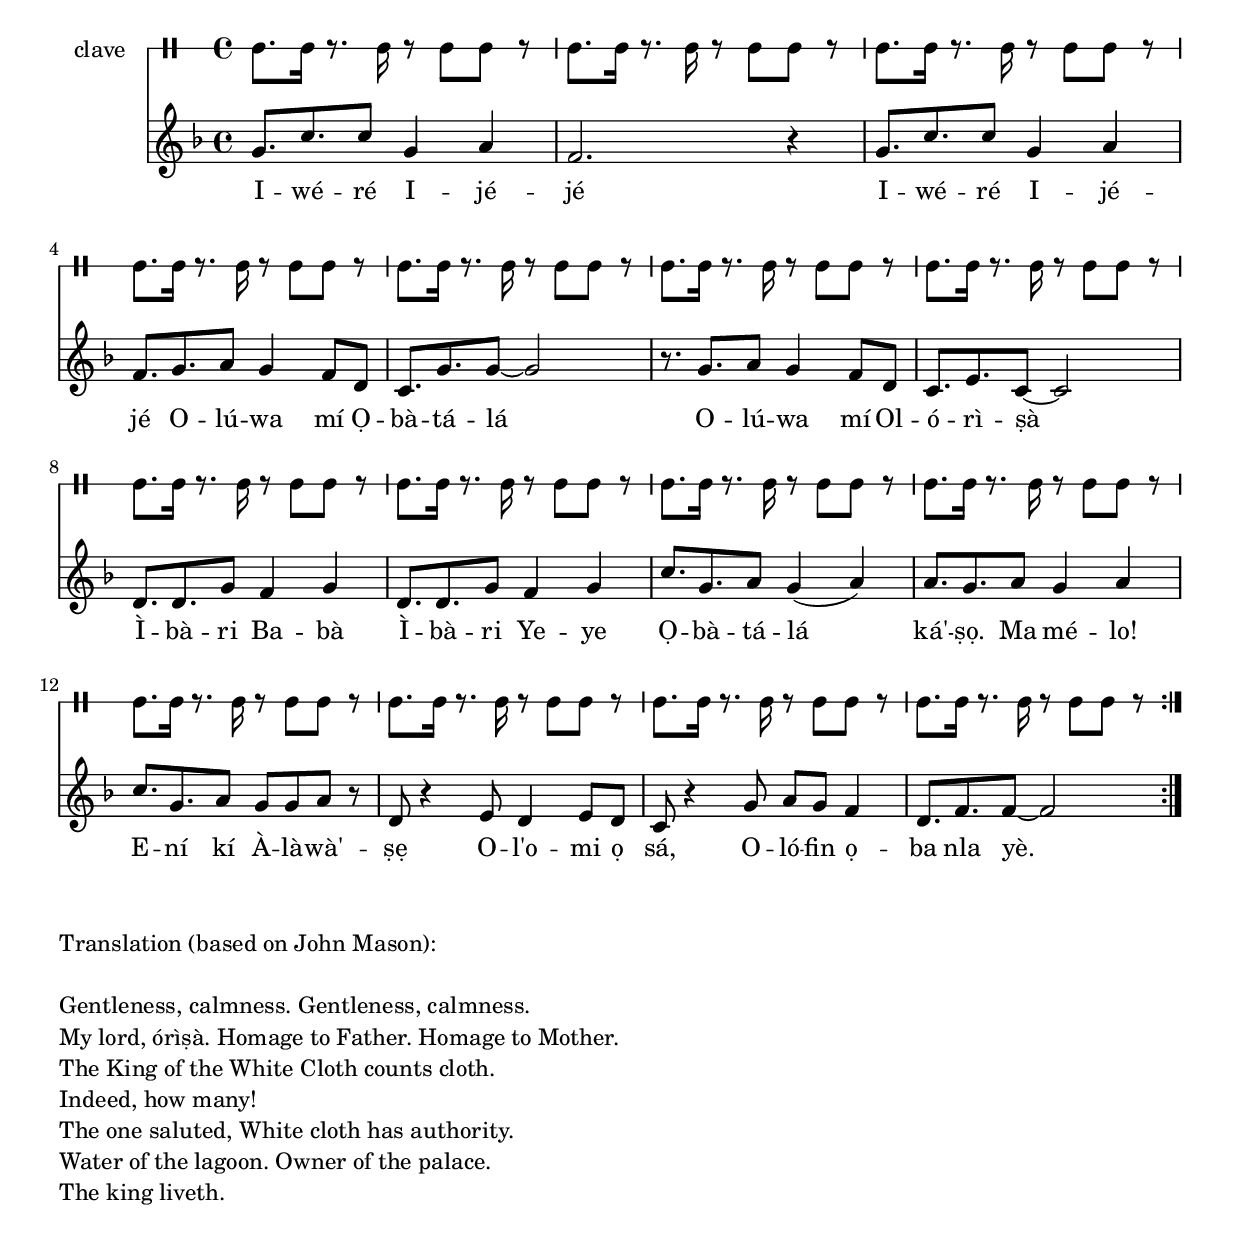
\version "2.18.2"

melody = \relative c'' {
  \clef treble
  \key f \major
  \time 4/4
  \set Score.voltaSpannerDuration = #(ly:make-moment 4/4)
	\new Voice = "words" {
			\repeat volta 2 {
			 g8. c c8 g4 a | f2. r4 | % Iwéré Ijéjé
			 g8. c c8 g4 a | f8. g a8 g4 f8 d | % Iwéré Ijéjé Olúwa mí Ọ
			 c8. g' g8~ g2 | r8. g a8 g4 f8 d | % bàtálá Olúwa mí Ol
			 c8. e c8~ c2 |  % órìṣà
			 d8. d g8 f4 g | d8. d g8 f4 g | % Ìbàri Babà Ìbàri Yeye
			 c8. g a8 g4( a) | a8. g a8 g4 a | % Ọbàtálá ká'ṣọ. Ma mélo!
			 c8. g a8 g8 g a r | % Ení kí Àlàwà'ṣẹ
			 d,8 r4 e8 d4 e8 d | c8 r4 g'8 a g f4 | % Ol'omi ọ sá, Olófin ọ
			 d8. f f8~ f2 | % ba nla yè.
			}
		}
}

text =  \lyricmode {
	I -- wé -- ré I -- jé -- jé
	I -- wé -- ré I -- jé -- jé
	O -- lú -- wa mí Ọ -- bà -- tá -- lá
	O -- lú -- wa mí Ol -- ó -- rì -- ṣà
	Ì -- bà -- ri Ba -- bà Ì -- bà -- ri Ye -- ye
	Ọ -- bà -- tá -- lá__ ká' -- ṣọ. Ma mé -- lo!
	E -- ní kí À -- là -- wà' -- ṣẹ
	O -- l'o -- mi ọ sá, O -- ló -- fin ọ -- ba nla yè.
}

clavebeat = \drummode {
	cl8. cl16 r8. cl16 r8 cl8 cl r | cl8. cl16 r8. cl16 r8 cl8 cl r | 
	cl8. cl16 r8. cl16 r8 cl8 cl r | cl8. cl16 r8. cl16 r8 cl8 cl r | 
	cl8. cl16 r8. cl16 r8 cl8 cl r | cl8. cl16 r8. cl16 r8 cl8 cl r | 
	cl8. cl16 r8. cl16 r8 cl8 cl r | cl8. cl16 r8. cl16 r8 cl8 cl r | 
	cl8. cl16 r8. cl16 r8 cl8 cl r | cl8. cl16 r8. cl16 r8 cl8 cl r | 
	cl8. cl16 r8. cl16 r8 cl8 cl r | cl8. cl16 r8. cl16 r8 cl8 cl r | 
	cl8. cl16 r8. cl16 r8 cl8 cl r | cl8. cl16 r8. cl16 r8 cl8 cl r | 
	cl8. cl16 r8. cl16 r8 cl8 cl r | 
}

\score {
  <<
  	\new DrumStaff \with {
  		drumStyleTable = #timbales-style
  		\override StaffSymbol.line-count = #1
  		\override BarLine.bar-extend = #'(-1 . 1)
  	}
  		<<
  		\set Staff.instrumentName = #"clave"
		\clavebeat 
		>>
    \new Staff  {
    	\new Voice = "one" { \melody }
  	}
  	
    \new Lyrics \lyricsto "words" \text
  >>
}

\markup {
    \column {
        \line { \null }
        \line { Translation (based on John Mason): }
        \line { \null }
        \line { Gentleness, calmness. Gentleness, calmness.}
        \line { My lord, órìṣà. Homage to Father. Homage to Mother. }
        \line { The King of the White Cloth counts cloth. }
        \line { Indeed, how many! }
        \line { The one saluted, "White cloth has authority." }
        \line { Water of the lagoon. Owner of the palace.}
        \line { The king liveth. }
    }
}